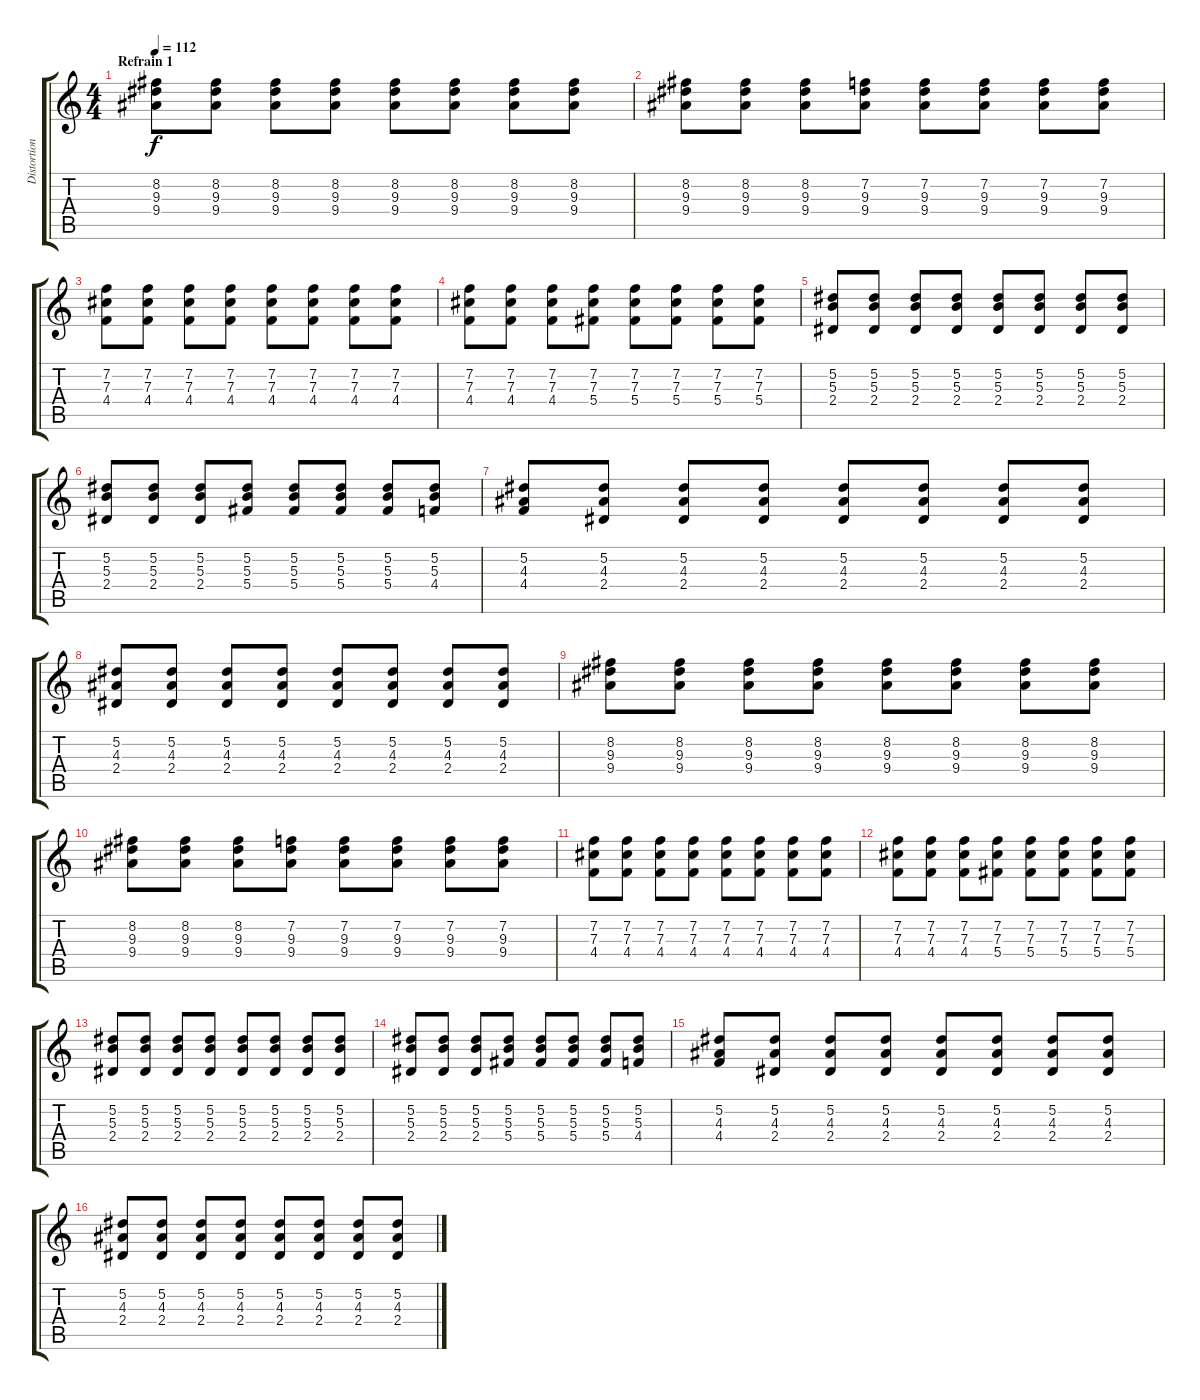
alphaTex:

\track ("Distortion Guitar 2" "Distortion") {instrument distortionguitar}
\staff {score tabs}
\tuning (Eb4 Bb3 Gb3 Db3 Ab2 Eb2) {hide}
\ts (4 4)
\section ("" "Refrain 1")
\tempo 112
\clef g2
\ks c
(8.2 9.3 9.4).8{dy f instrument distortionguitar} (8.2 9.3 9.4).8 (8.2 9.3 9.4).8 (8.2 9.3 9.4).8 (8.2 9.3 9.4).8 (8.2 9.3 9.4).8 (8.2 9.3 9.4).8 (8.2 9.3 9.4).8 |
(8.2 9.3 9.4).8 (8.2 9.3 9.4).8 (8.2 9.3 9.4).8 (7.2 9.3 9.4).8 (7.2 9.3 9.4).8 (7.2 9.3 9.4).8 (7.2 9.3 9.4).8 (7.2 9.3 9.4).8 |
(7.2 7.3 4.4).8 (7.2 7.3 4.4).8 (7.2 7.3 4.4).8 (7.2 7.3 4.4).8 (7.2 7.3 4.4).8 (7.2 7.3 4.4).8 (7.2 7.3 4.4).8 (7.2 7.3 4.4).8 |
(7.2 7.3 4.4).8 (7.2 7.3 4.4).8 (7.2 7.3 4.4).8 (7.2 7.3 5.4).8 (7.2 7.3 5.4).8 (7.2 7.3 5.4).8 (7.2 7.3 5.4).8 (7.2 7.3 5.4).8 |
(5.2 5.3 2.4).8 (5.2 5.3 2.4).8 (5.2 5.3 2.4).8 (5.2 5.3 2.4).8 (5.2 5.3 2.4).8 (5.2 5.3 2.4).8 (5.2 5.3 2.4).8 (5.2 5.3 2.4).8 |
(5.2 5.3 2.4).8 (5.2 5.3 2.4).8 (5.2 5.3 2.4).8 (5.2 5.3 5.4).8 (5.2 5.3 5.4).8 (5.2 5.3 5.4).8 (5.2 5.3 5.4).8 (5.2 5.3 4.4).8 |
(5.2 4.3 4.4).8 (5.2 4.3 2.4).8 (5.2 4.3 2.4).8 (5.2 4.3 2.4).8 (5.2 4.3 2.4).8 (5.2 4.3 2.4).8 (5.2 4.3 2.4).8 (5.2 4.3 2.4).8 |
(5.2 4.3 2.4).8 (5.2 4.3 2.4).8 (5.2 4.3 2.4).8 (5.2 4.3 2.4).8 (5.2 4.3 2.4).8 (5.2 4.3 2.4).8 (5.2 4.3 2.4).8 (5.2 4.3 2.4).8 |
(8.2 9.3 9.4).8 (8.2 9.3 9.4).8 (8.2 9.3 9.4).8 (8.2 9.3 9.4).8 (8.2 9.3 9.4).8 (8.2 9.3 9.4).8 (8.2 9.3 9.4).8 (8.2 9.3 9.4).8 |
(8.2 9.3 9.4).8 (8.2 9.3 9.4).8 (8.2 9.3 9.4).8 (7.2 9.3 9.4).8 (7.2 9.3 9.4).8 (7.2 9.3 9.4).8 (7.2 9.3 9.4).8 (7.2 9.3 9.4).8 |
(7.2 7.3 4.4).8 (7.2 7.3 4.4).8 (7.2 7.3 4.4).8 (7.2 7.3 4.4).8 (7.2 7.3 4.4).8 (7.2 7.3 4.4).8 (7.2 7.3 4.4).8 (7.2 7.3 4.4).8 |
(7.2 7.3 4.4).8 (7.2 7.3 4.4).8 (7.2 7.3 4.4).8 (7.2 7.3 5.4).8 (7.2 7.3 5.4).8 (7.2 7.3 5.4).8 (7.2 7.3 5.4).8 (7.2 7.3 5.4).8 |
(5.2 5.3 2.4).8 (5.2 5.3 2.4).8 (5.2 5.3 2.4).8 (5.2 5.3 2.4).8 (5.2 5.3 2.4).8 (5.2 5.3 2.4).8 (5.2 5.3 2.4).8 (5.2 5.3 2.4).8 |
(5.2 5.3 2.4).8 (5.2 5.3 2.4).8 (5.2 5.3 2.4).8 (5.2 5.3 5.4).8 (5.2 5.3 5.4).8 (5.2 5.3 5.4).8 (5.2 5.3 5.4).8 (5.2 5.3 4.4).8 |
(5.2 4.3 4.4).8 (5.2 4.3 2.4).8 (5.2 4.3 2.4).8 (5.2 4.3 2.4).8 (5.2 4.3 2.4).8 (5.2 4.3 2.4).8 (5.2 4.3 2.4).8 (5.2 4.3 2.4).8 |
(5.2 4.3 2.4).8 (5.2 4.3 2.4).8 (5.2 4.3 2.4).8 (5.2 4.3 2.4).8 (5.2 4.3 2.4).8 (5.2 4.3 2.4).8 (5.2 4.3 2.4).8 (5.2 4.3 2.4).8
